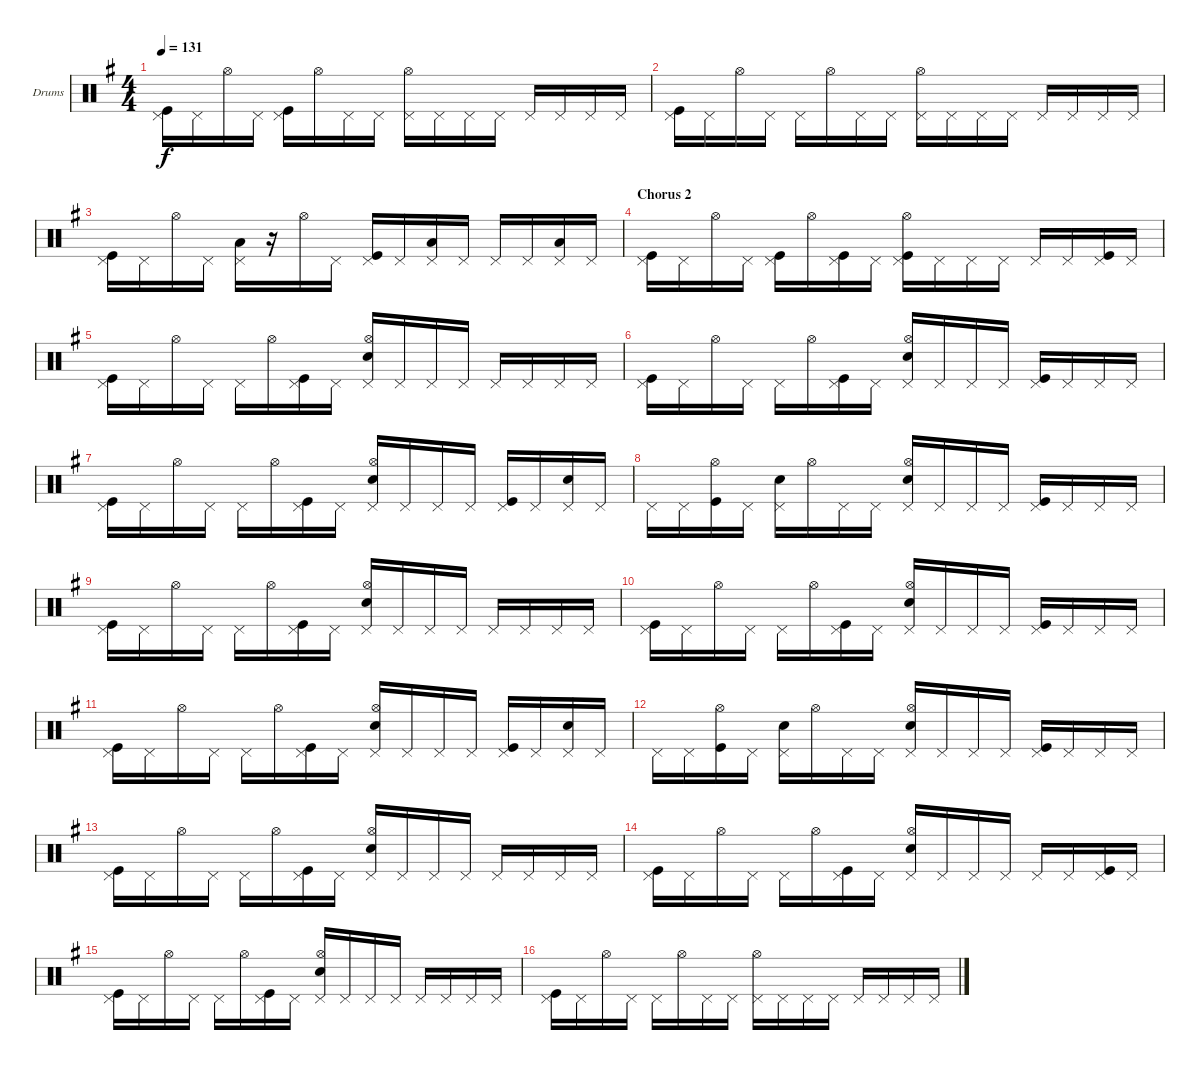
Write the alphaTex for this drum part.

\bracketExtendMode groupsimilarinstruments
\firstSystemTrackNameOrientation horizontal
\otherSystemsTrackNameOrientation horizontal
\track ("Drumkit" "Drums") {instrument percussion}
\staff {score}
\articulation defaults
\ts (4 4)
\tempo 131
\clef neutral
\ks g
("Pedal Hi-Hat (hit)" "Kick (hit)").16{dy f} "Pedal Hi-Hat (hit)".16 "Hi-Hat (open)".16 "Pedal Hi-Hat (hit)".16 ("Pedal Hi-Hat (hit)" "Kick (hit)").16 "Hi-Hat (open)".16 "Pedal Hi-Hat (hit)".16 "Pedal Hi-Hat (hit)".16 ("Pedal Hi-Hat (hit)" "Hi-Hat (open)").16 "Pedal Hi-Hat (hit)".16 "Pedal Hi-Hat (hit)".16 "Pedal Hi-Hat (hit)".16 "Pedal Hi-Hat (hit)".16 "Pedal Hi-Hat (hit)".16 "Pedal Hi-Hat (hit)".16 "Pedal Hi-Hat (hit)".16 |
("Pedal Hi-Hat (hit)" "Kick (hit)").16 "Pedal Hi-Hat (hit)".16 "Hi-Hat (open)".16 "Pedal Hi-Hat (hit)".16 "Pedal Hi-Hat (hit)".16 "Hi-Hat (open)".16 "Pedal Hi-Hat (hit)".16 "Pedal Hi-Hat (hit)".16 ("Pedal Hi-Hat (hit)" "Hi-Hat (open)").16 "Pedal Hi-Hat (hit)".16 "Pedal Hi-Hat (hit)".16 "Pedal Hi-Hat (hit)".16 "Pedal Hi-Hat (hit)".16 "Pedal Hi-Hat (hit)".16 "Pedal Hi-Hat (hit)".16 "Pedal Hi-Hat (hit)".16 |
("Pedal Hi-Hat (hit)" "Kick (hit)").16 "Pedal Hi-Hat (hit)".16 "Hi-Hat (open)".16 "Pedal Hi-Hat (hit)".16 ("Pedal Hi-Hat (hit)" "Low Tom (hit)").16 r.16 "Hi-Hat (open)".16 "Pedal Hi-Hat (hit)".16 ("Pedal Hi-Hat (hit)" "Kick (hit)").16 "Pedal Hi-Hat (hit)".16 ("Pedal Hi-Hat (hit)" "Low Tom (hit)").16 "Pedal Hi-Hat (hit)".16 "Pedal Hi-Hat (hit)".16 "Pedal Hi-Hat (hit)".16 ("Pedal Hi-Hat (hit)" "Low Tom (hit)").16 "Pedal Hi-Hat (hit)".16 |
\section ("" "Chorus 2")
("Pedal Hi-Hat (hit)" "Kick (hit)").16 "Pedal Hi-Hat (hit)".16 "Hi-Hat (open)".16 "Pedal Hi-Hat (hit)".16 ("Pedal Hi-Hat (hit)" "Kick (hit)").16 "Hi-Hat (open)".16 ("Pedal Hi-Hat (hit)" "Kick (hit)").16 "Pedal Hi-Hat (hit)".16 ("Pedal Hi-Hat (hit)" "Hi-Hat (open)" "Kick (hit)").16 "Pedal Hi-Hat (hit)".16 "Pedal Hi-Hat (hit)".16 "Pedal Hi-Hat (hit)".16 "Pedal Hi-Hat (hit)".16 "Pedal Hi-Hat (hit)".16 ("Pedal Hi-Hat (hit)" "Kick (hit)").16 "Pedal Hi-Hat (hit)".16 |
("Pedal Hi-Hat (hit)" "Kick (hit)").16 "Pedal Hi-Hat (hit)".16 "Hi-Hat (open)".16 "Pedal Hi-Hat (hit)".16 "Pedal Hi-Hat (hit)".16 "Hi-Hat (open)".16 ("Pedal Hi-Hat (hit)" "Kick (hit)").16 "Pedal Hi-Hat (hit)".16 ("Pedal Hi-Hat (hit)" "Hi-Hat (open)" "Snare (hit) 2").16 "Pedal Hi-Hat (hit)".16 "Pedal Hi-Hat (hit)".16 "Pedal Hi-Hat (hit)".16 "Pedal Hi-Hat (hit)".16 "Pedal Hi-Hat (hit)".16 "Pedal Hi-Hat (hit)".16 "Pedal Hi-Hat (hit)".16 |
("Pedal Hi-Hat (hit)" "Kick (hit)").16 "Pedal Hi-Hat (hit)".16 "Hi-Hat (open)".16 "Pedal Hi-Hat (hit)".16 "Pedal Hi-Hat (hit)".16 "Hi-Hat (open)".16 ("Pedal Hi-Hat (hit)" "Kick (hit)").16 "Pedal Hi-Hat (hit)".16 ("Pedal Hi-Hat (hit)" "Hi-Hat (open)" "Snare (hit) 2").16 "Pedal Hi-Hat (hit)".16 "Pedal Hi-Hat (hit)".16 "Pedal Hi-Hat (hit)".16 ("Pedal Hi-Hat (hit)" "Kick (hit)").16 "Pedal Hi-Hat (hit)".16 "Pedal Hi-Hat (hit)".16 "Pedal Hi-Hat (hit)".16 |
("Pedal Hi-Hat (hit)" "Kick (hit)").16 "Pedal Hi-Hat (hit)".16 "Hi-Hat (open)".16 "Pedal Hi-Hat (hit)".16 "Pedal Hi-Hat (hit)".16 "Hi-Hat (open)".16 ("Pedal Hi-Hat (hit)" "Kick (hit)").16 "Pedal Hi-Hat (hit)".16 ("Pedal Hi-Hat (hit)" "Hi-Hat (open)" "Snare (hit) 2").16 "Pedal Hi-Hat (hit)".16 "Pedal Hi-Hat (hit)".16 "Pedal Hi-Hat (hit)".16 ("Pedal Hi-Hat (hit)" "Kick (hit)").16 "Pedal Hi-Hat (hit)".16 ("Pedal Hi-Hat (hit)" "Snare (hit) 2").16 "Pedal Hi-Hat (hit)".16 |
"Pedal Hi-Hat (hit)".16 "Pedal Hi-Hat (hit)".16 ("Hi-Hat (open)" "Kick (hit)").16 "Pedal Hi-Hat (hit)".16 ("Pedal Hi-Hat (hit)" "Snare (hit) 2").16 "Hi-Hat (open)".16 "Pedal Hi-Hat (hit)".16 "Pedal Hi-Hat (hit)".16 ("Pedal Hi-Hat (hit)" "Hi-Hat (open)" "Snare (hit) 2").16 "Pedal Hi-Hat (hit)".16 "Pedal Hi-Hat (hit)".16 "Pedal Hi-Hat (hit)".16 ("Pedal Hi-Hat (hit)" "Kick (hit)").16 "Pedal Hi-Hat (hit)".16 "Pedal Hi-Hat (hit)".16 "Pedal Hi-Hat (hit)".16 |
("Pedal Hi-Hat (hit)" "Kick (hit)").16 "Pedal Hi-Hat (hit)".16 "Hi-Hat (open)".16 "Pedal Hi-Hat (hit)".16 "Pedal Hi-Hat (hit)".16 "Hi-Hat (open)".16 ("Pedal Hi-Hat (hit)" "Kick (hit)").16 "Pedal Hi-Hat (hit)".16 ("Pedal Hi-Hat (hit)" "Hi-Hat (open)" "Snare (hit) 2").16 "Pedal Hi-Hat (hit)".16 "Pedal Hi-Hat (hit)".16 "Pedal Hi-Hat (hit)".16 "Pedal Hi-Hat (hit)".16 "Pedal Hi-Hat (hit)".16 "Pedal Hi-Hat (hit)".16 "Pedal Hi-Hat (hit)".16 |
("Pedal Hi-Hat (hit)" "Kick (hit)").16 "Pedal Hi-Hat (hit)".16 "Hi-Hat (open)".16 "Pedal Hi-Hat (hit)".16 "Pedal Hi-Hat (hit)".16 "Hi-Hat (open)".16 ("Pedal Hi-Hat (hit)" "Kick (hit)").16 "Pedal Hi-Hat (hit)".16 ("Pedal Hi-Hat (hit)" "Hi-Hat (open)" "Snare (hit) 2").16 "Pedal Hi-Hat (hit)".16 "Pedal Hi-Hat (hit)".16 "Pedal Hi-Hat (hit)".16 ("Pedal Hi-Hat (hit)" "Kick (hit)").16 "Pedal Hi-Hat (hit)".16 "Pedal Hi-Hat (hit)".16 "Pedal Hi-Hat (hit)".16 |
("Pedal Hi-Hat (hit)" "Kick (hit)").16 "Pedal Hi-Hat (hit)".16 "Hi-Hat (open)".16 "Pedal Hi-Hat (hit)".16 "Pedal Hi-Hat (hit)".16 "Hi-Hat (open)".16 ("Pedal Hi-Hat (hit)" "Kick (hit)").16 "Pedal Hi-Hat (hit)".16 ("Pedal Hi-Hat (hit)" "Hi-Hat (open)" "Snare (hit) 2").16 "Pedal Hi-Hat (hit)".16 "Pedal Hi-Hat (hit)".16 "Pedal Hi-Hat (hit)".16 ("Pedal Hi-Hat (hit)" "Kick (hit)").16 "Pedal Hi-Hat (hit)".16 ("Pedal Hi-Hat (hit)" "Snare (hit) 2").16 "Pedal Hi-Hat (hit)".16 |
"Pedal Hi-Hat (hit)".16 "Pedal Hi-Hat (hit)".16 ("Hi-Hat (open)" "Kick (hit)").16 "Pedal Hi-Hat (hit)".16 ("Pedal Hi-Hat (hit)" "Snare (hit) 2").16 "Hi-Hat (open)".16 "Pedal Hi-Hat (hit)".16 "Pedal Hi-Hat (hit)".16 ("Pedal Hi-Hat (hit)" "Hi-Hat (open)" "Snare (hit) 2").16 "Pedal Hi-Hat (hit)".16 "Pedal Hi-Hat (hit)".16 "Pedal Hi-Hat (hit)".16 ("Pedal Hi-Hat (hit)" "Kick (hit)").16 "Pedal Hi-Hat (hit)".16 "Pedal Hi-Hat (hit)".16 "Pedal Hi-Hat (hit)".16 |
("Pedal Hi-Hat (hit)" "Kick (hit)").16 "Pedal Hi-Hat (hit)".16 "Hi-Hat (open)".16 "Pedal Hi-Hat (hit)".16 "Pedal Hi-Hat (hit)".16 "Hi-Hat (open)".16 ("Pedal Hi-Hat (hit)" "Kick (hit)").16 "Pedal Hi-Hat (hit)".16 ("Pedal Hi-Hat (hit)" "Hi-Hat (open)" "Snare (hit) 2").16 "Pedal Hi-Hat (hit)".16 "Pedal Hi-Hat (hit)".16 "Pedal Hi-Hat (hit)".16 "Pedal Hi-Hat (hit)".16 "Pedal Hi-Hat (hit)".16 "Pedal Hi-Hat (hit)".16 "Pedal Hi-Hat (hit)".16 |
("Pedal Hi-Hat (hit)" "Kick (hit)").16 "Pedal Hi-Hat (hit)".16 "Hi-Hat (open)".16 "Pedal Hi-Hat (hit)".16 "Pedal Hi-Hat (hit)".16 "Hi-Hat (open)".16 ("Pedal Hi-Hat (hit)" "Kick (hit)").16 "Pedal Hi-Hat (hit)".16 ("Pedal Hi-Hat (hit)" "Hi-Hat (open)" "Snare (hit) 2").16 "Pedal Hi-Hat (hit)".16 "Pedal Hi-Hat (hit)".16 "Pedal Hi-Hat (hit)".16 "Pedal Hi-Hat (hit)".16 "Pedal Hi-Hat (hit)".16 ("Pedal Hi-Hat (hit)" "Kick (hit)").16 "Pedal Hi-Hat (hit)".16 |
("Pedal Hi-Hat (hit)" "Kick (hit)").16 "Pedal Hi-Hat (hit)".16 "Hi-Hat (open)".16 "Pedal Hi-Hat (hit)".16 "Pedal Hi-Hat (hit)".16 "Hi-Hat (open)".16 ("Pedal Hi-Hat (hit)" "Kick (hit)").16 "Pedal Hi-Hat (hit)".16 ("Pedal Hi-Hat (hit)" "Hi-Hat (open)" "Snare (hit) 2").16 "Pedal Hi-Hat (hit)".16 "Pedal Hi-Hat (hit)".16 "Pedal Hi-Hat (hit)".16 "Pedal Hi-Hat (hit)".16 "Pedal Hi-Hat (hit)".16 "Pedal Hi-Hat (hit)".16 "Pedal Hi-Hat (hit)".16 |
("Pedal Hi-Hat (hit)" "Kick (hit)").16 "Pedal Hi-Hat (hit)".16 "Hi-Hat (open)".16 "Pedal Hi-Hat (hit)".16 "Pedal Hi-Hat (hit)".16 "Hi-Hat (open)".16 "Pedal Hi-Hat (hit)".16 "Pedal Hi-Hat (hit)".16 ("Pedal Hi-Hat (hit)" "Hi-Hat (open)").16 "Pedal Hi-Hat (hit)".16 "Pedal Hi-Hat (hit)".16 "Pedal Hi-Hat (hit)".16 "Pedal Hi-Hat (hit)".16 "Pedal Hi-Hat (hit)".16 "Pedal Hi-Hat (hit)".16 "Pedal Hi-Hat (hit)".16
